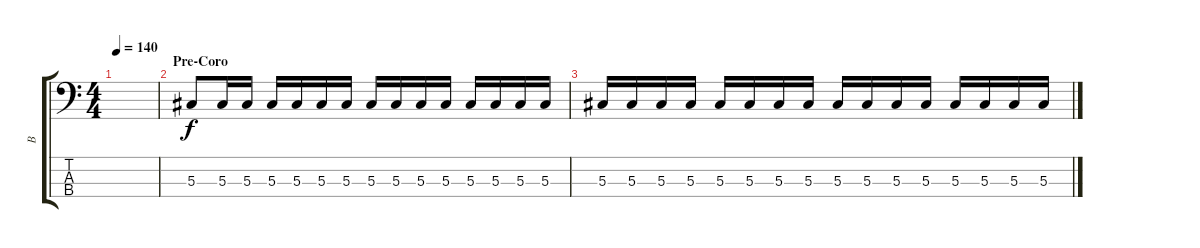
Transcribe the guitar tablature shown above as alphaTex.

\track ("B" "B") {instrument electricbassfinger}
\staff {score tabs}
\tuning (Gb2 Db2 Ab1 Eb1) {hide}
\ts (4 4)
\tempo 140
\clef f4
\ks c
|
\section ("" "Pre-Coro")
5.3.8 5.3.16 5.3.16 5.3.16 5.3.16 5.3.16 5.3.16 5.3.16 5.3.16 5.3.16 5.3.16 5.3.16 5.3.16 5.3.16 5.3.16 |
5.3.16 5.3.16 5.3.16 5.3.16 5.3.16 5.3.16 5.3.16 5.3.16 5.3.16 5.3.16 5.3.16 5.3.16 5.3.16 5.3.16 5.3.16 5.3.16
